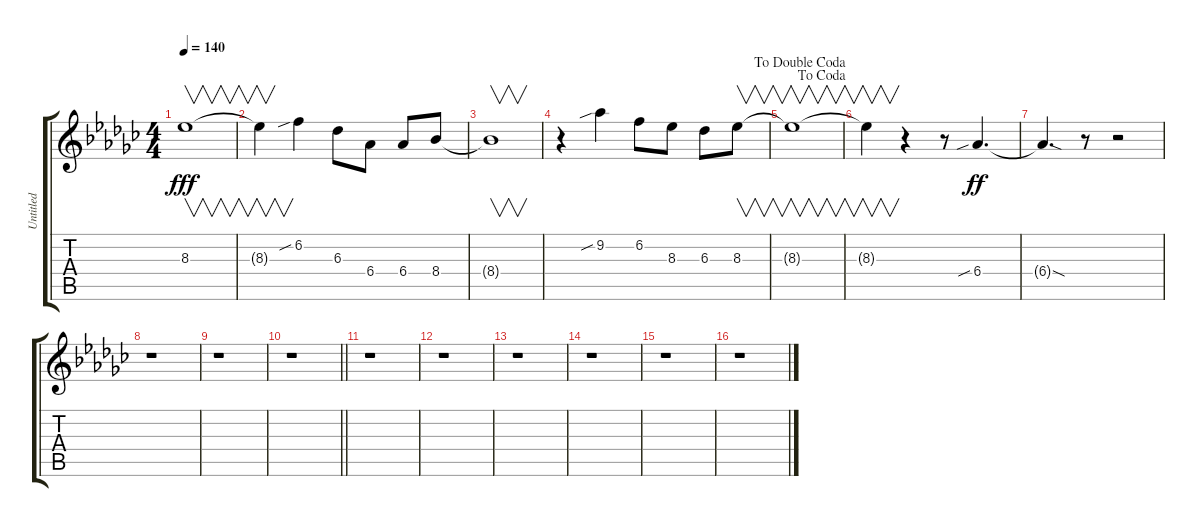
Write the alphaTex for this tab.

\track ("Untitled" "Untitled") {instrument distortionguitar}
\staff {score tabs}
\tuning (E4 B3 G3 D3 A2 E2) {hide}
\ts (4 4)
\tempo 140
\clef g2
\ks gb
8.3{t}.1{v dy fff} |
8.3{t}.4{v} 6.2{sib}.4 6.3.8 6.4.8 6.4.8 8.4.8 |
8.4{t}.1{v} |
r.4 9.2{sib}.4 6.2.8 8.3.8 6.3.8 8.3.8{v} |
\jump dacoda
\jump dadoublecoda
8.3{t}.1{v} |
8.3{t}.4{v} r.4 r.8 6.4{sib}.4{d dy ff} |
6.4{sod t}.4{d} r.8 r.2 |
r.1 |
r.1 |
\barLineRight lightlight
r.1 |
r.1 |
r.1 |
r.1 |
r.1 |
r.1 |
r.1
